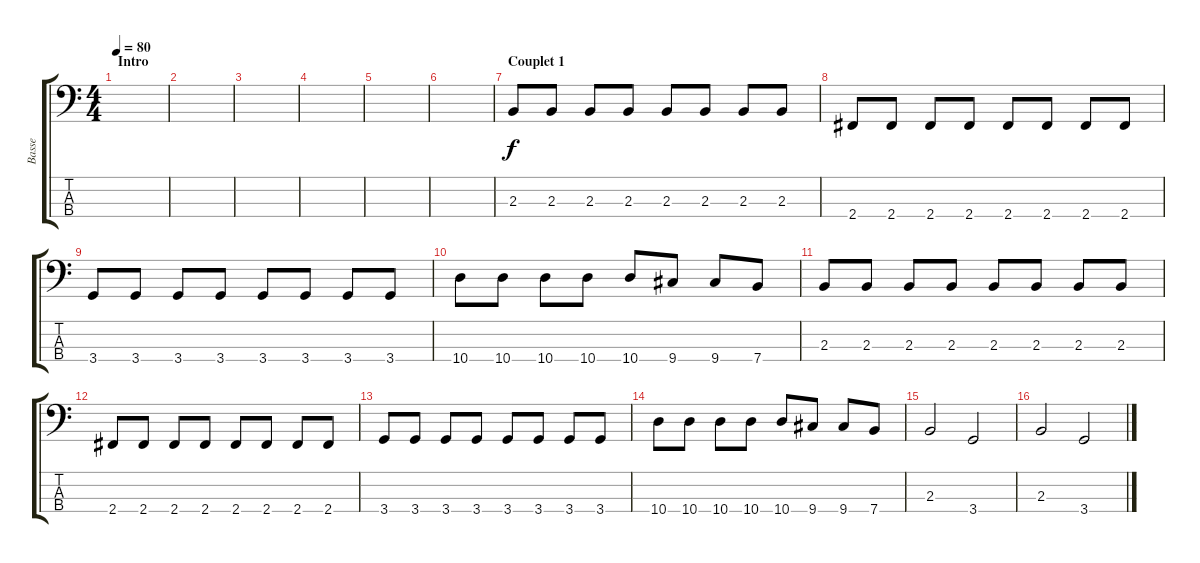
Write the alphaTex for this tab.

\track ("Basse" "Basse") {instrument electricbasspick}
\staff {score tabs}
\tuning (G2 D2 A1 E1) {hide}
\ts (4 4)
\section ("" "Intro")
\tempo 80
\clef f4
\ks c
|
|
|
|
|
|
\section ("" "Couplet 1")
2.3.8 2.3.8 2.3.8 2.3.8 2.3.8 2.3.8 2.3.8 2.3.8 |
2.4.8 2.4.8 2.4.8 2.4.8 2.4.8 2.4.8 2.4.8 2.4.8 |
3.4.8 3.4.8 3.4.8 3.4.8 3.4.8 3.4.8 3.4.8 3.4.8 |
10.4.8 10.4.8 10.4.8 10.4.8 10.4.8 9.4.8 9.4.8 7.4.8 |
2.3.8 2.3.8 2.3.8 2.3.8 2.3.8 2.3.8 2.3.8 2.3.8 |
2.4.8 2.4.8 2.4.8 2.4.8 2.4.8 2.4.8 2.4.8 2.4.8 |
3.4.8 3.4.8 3.4.8 3.4.8 3.4.8 3.4.8 3.4.8 3.4.8 |
10.4.8 10.4.8 10.4.8 10.4.8 10.4.8 9.4.8 9.4.8 7.4.8 |
2.3.2 3.4.2 |
2.3.2 3.4.2
